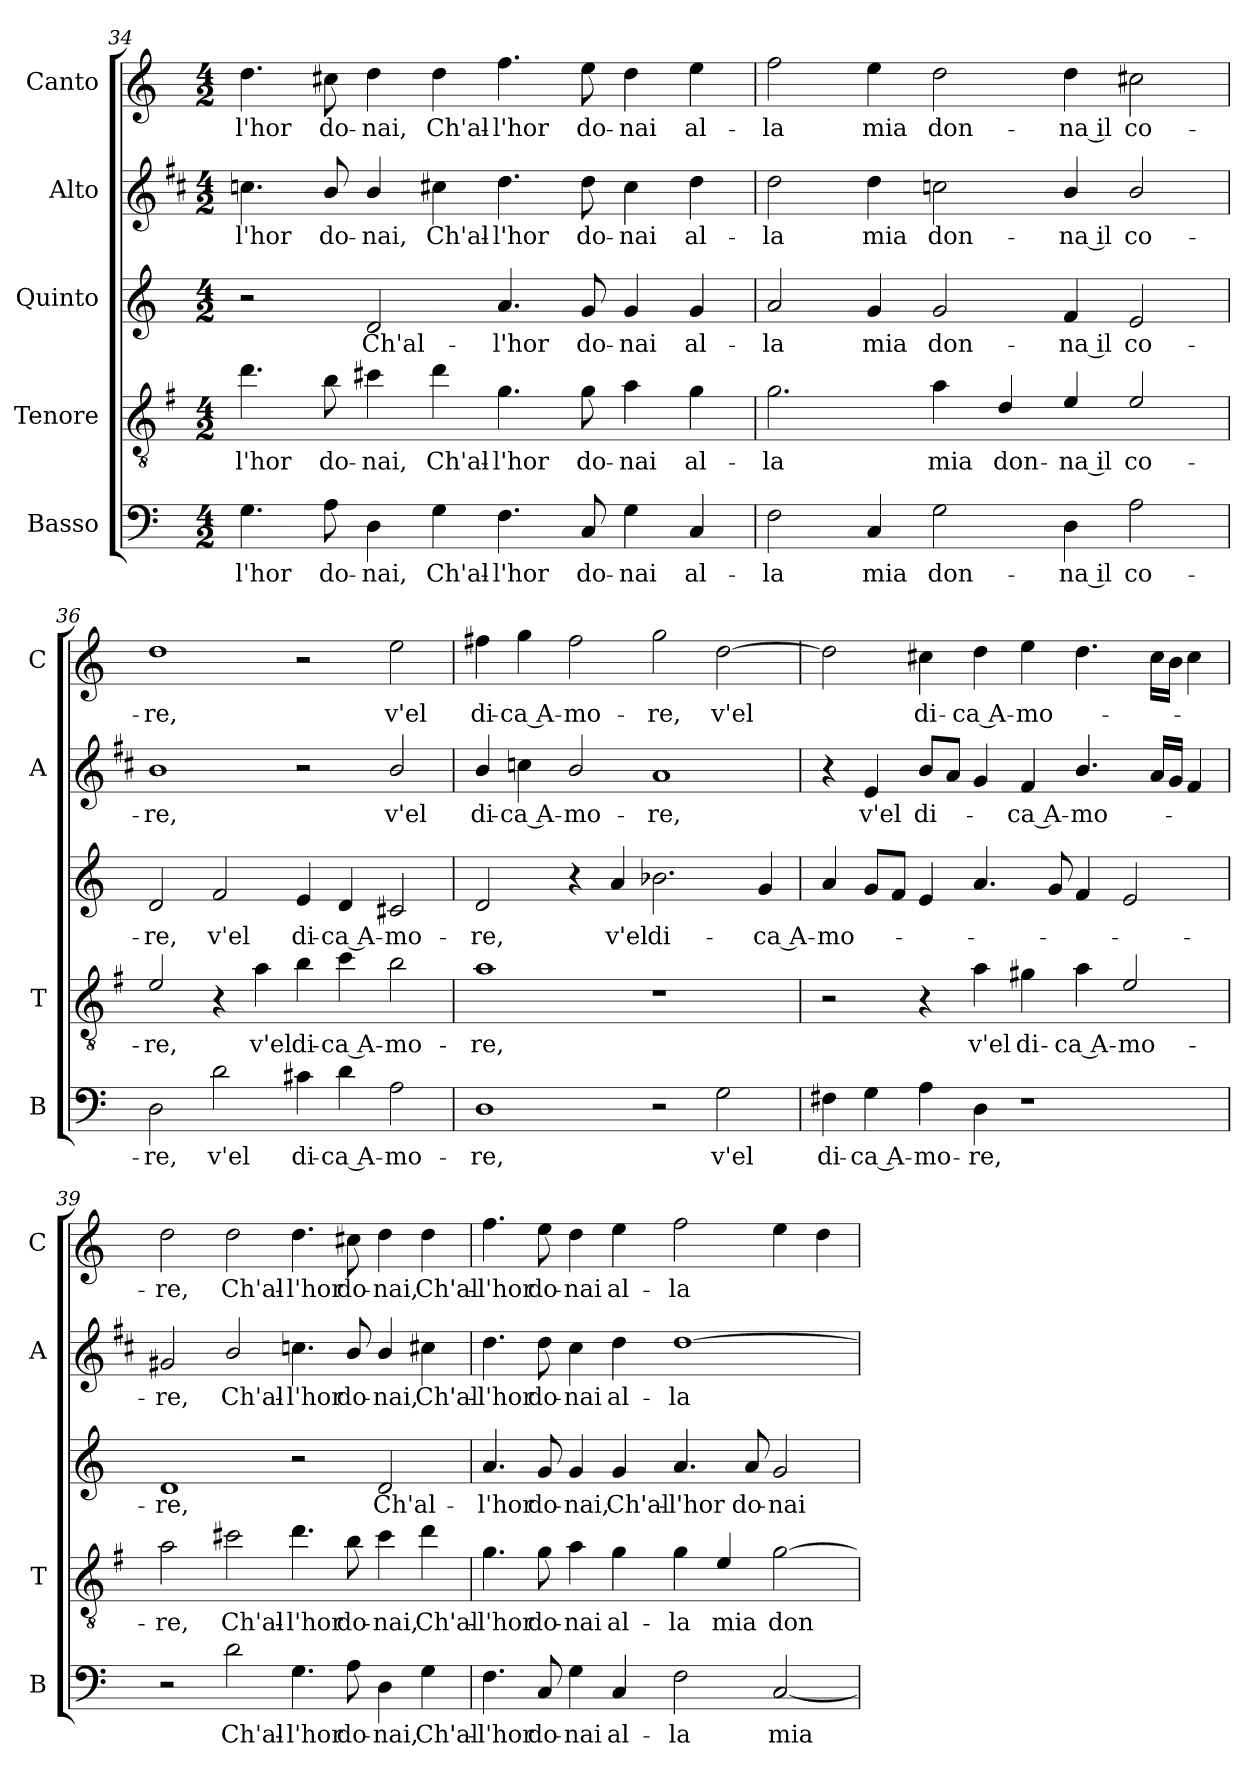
**kern	**text	**kern	**text	**kern	**text	**kern	**text	**kern	**text
*part5	*part5	*part4	*part4	*part3	*part3	*part2	*part2	*part1	*part1
*staff5	*staff5	*staff4	*staff4	*staff3	*staff3	*staff2	*staff2	*staff1	*staff1
*I"Basso	*	*I"Tenore	*	*I"Quinto	*	*I"Alto	*	*I"Canto	*
*I'B	*	*I'T	*	*	*	*I'A	*	*I'C	*
*clefF4	*	*clefGv2	*	*clefG2	*	*clefG2	*	*clefG2	*
*	*	*ITrd4c7	*	*	*	*ITrd1c2	*	*	*
*k[]	*	*k[]	*	*k[]	*	*k[]	*	*k[]	*
*C:	*	*C:	*	*C:	*	*C:	*	*C:	*
*M4/2	*	*M4/2	*	*M4/2	*	*M4/2	*	*M4/2	*
=34	=34	=34	=34	=34	=34	=34	=34	=34	=34
!	!LO:LY:b	!	!LO:LY:b	!	!	!	!LO:LY:b	!	!LO:LY:b
4.G\	-l'hor	4.g\	-l'hor	2r	.	4.b-X\	-l'hor	4.dd\	-l'hor
!	!LO:LY:b	!	!LO:LY:b	!	!	!	!LO:LY:b	!	!LO:LY:b
8A\	do-	8e\	do-	.	.	8a/	do-	8cc#X\	do-
!	!LO:LY:b	!	!LO:LY:b	!	!LO:LY:b	!	!LO:LY:b	!	!LO:LY:b
4D\	-nai,	4f#X\	-nai,	2d/	Ch'al-	4a/	-nai,	4dd\	-nai,
!	!LO:LY:b	!	!LO:LY:b	!	!	!	!LO:LY:b	!	!LO:LY:b
4G\	Ch'al-	4g\	Ch'al-	.	.	4bn\	Ch'al-	4dd\	Ch'al-
!	!LO:LY:b	!	!LO:LY:b	!	!LO:LY:b	!	!LO:LY:b	!	!LO:LY:b
4.F\	-l'hor	4.c\	-l'hor	4.a/	-l'hor	4.cc\	-l'hor	4.ff\	-l'hor
!	!LO:LY:b	!	!LO:LY:b	!	!LO:LY:b	!	!LO:LY:b	!	!LO:LY:b
8C/	do-	8c\	do-	8g/	do-	8cc\	do-	8ee\	do-
!	!LO:LY:b	!	!LO:LY:b	!	!LO:LY:b	!	!LO:LY:b	!	!LO:LY:b
4G\	-nai	4d\	-nai	4g/	-nai	4b\	-nai	4dd\	-nai
!	!LO:LY:b	!	!LO:LY:b	!	!LO:LY:b	!	!LO:LY:b	!	!LO:LY:b
4C/	al-	4c\	al-	4g/	al-	4cc\	al-	4ee\	al-
!!LO:LB:g=z
=35	=35	=35	=35	=35	=35	=35	=35	=35	=35
!	!LO:LY:b	!	!LO:LY:b	!	!LO:LY:b	!	!LO:LY:b	!	!LO:LY:b
2F\	-la	2.c\	-la	2a/	-la	2cc\	-la	2ff\	-la
!	!LO:LY:b	!	!	!	!LO:LY:b	!	!LO:LY:b	!	!LO:LY:b
4C/	mia	.	.	4g/	mia	4cc\	mia	4ee\	mia
!	!LO:LY:b	!	!LO:LY:b	!	!LO:LY:b	!	!LO:LY:b	!	!LO:LY:b
2G\	don-	4d\	mia	2g/	don-	2b-X\	don-	2dd\	don-
!	!	!	!LO:LY:b	!	!	!	!	!	!
.	.	4G/	don-	.	.	.	.	.	.
!	!LO:LY:b	!	!LO:LY:b	!	!LO:LY:b	!	!LO:LY:b	!	!LO:LY:b
4D\	-na il	4A/	-na il	4f/	-na il	4a/	-na il	4dd\	-na il
!	!LO:LY:b	!	!LO:LY:b	!	!LO:LY:b	!	!LO:LY:b	!	!LO:LY:b
2A\	co-	2A/	co-	2e/	co-	2a/	co-	2cc#X\	co-
=36	=36	=36	=36	=36	=36	=36	=36	=36	=36
!	!LO:LY:b	!	!LO:LY:b	!	!LO:LY:b	!	!LO:LY:b	!	!LO:LY:b
2D\	-re,	2A/	-re,	2d/	-re,	1a	-re,	1dd	-re,
!	!LO:LY:b	!	!	!	!LO:LY:b	!	!	!	!
2d\	v'el	4r	.	2f/	v'el	.	.	.	.
!	!	!	!LO:LY:b	!	!	!	!	!	!
.	.	4d\	v'el	.	.	.	.	.	.
!	!LO:LY:b	!	!LO:LY:b	!	!LO:LY:b	!	!	!	!
4c#X\	di-	4e\	di-	4e/	di-	2r	.	2r	.
!	!LO:LY:b	!	!LO:LY:b	!	!LO:LY:b	!	!	!	!
4d\	-ca A-	4f\	-ca A-	4d/	-ca A-	.	.	.	.
!	!LO:LY:b	!	!LO:LY:b	!	!LO:LY:b	!	!LO:LY:b	!	!LO:LY:b
2A\	-mo-	2e\	-mo-	2c#X/	-mo-	2a/	v'el	2ee\	v'el
=37	=37	=37	=37	=37	=37	=37	=37	=37	=37
!	!LO:LY:b	!	!LO:LY:b	!	!LO:LY:b	!	!LO:LY:b	!	!LO:LY:b
1D	-re,	1d	-re,	2d/	-re,	4a/	di-	4ff#X\	di-
!	!	!	!	!	!	!	!LO:LY:b	!	!LO:LY:b
.	.	.	.	.	.	4b-X\	-ca A-	4gg\	-ca A-
!	!	!	!	!	!	!	!LO:LY:b	!	!LO:LY:b
.	.	.	.	4r	.	2a/	-mo-	2ff#\	-mo-
!	!	!	!	!	!LO:LY:b	!	!	!	!
.	.	.	.	4a/	v'el	.	.	.	.
!	!	!	!	!	!LO:LY:b	!	!LO:LY:b	!	!LO:LY:b
2r	.	1r	.	2.b-X\	di-	1g	-re,	2gg\	-re,
!	!LO:LY:b	!	!	!	!	!	!	!	!LO:LY:b
2G\	v'el	.	.	.	.	.	.	[2dd\	v'el
!	!	!	!	!	!LO:LY:b	!	!	!	!
.	.	.	.	4g/	-ca A-	.	.	.	.
!!LO:LB:g=z
=38	=38	=38	=38	=38	=38	=38	=38	=38	=38
!	!LO:LY:b	!	!	!	!LO:LY:b	!	!	!	!
4F#X\	di-	2r	.	4a/	-mo-	4r	.	2dd\]	.
!	!LO:LY:b	!	!	!	!	!	!LO:LY:b	!	!
4G\	-ca A-	.	.	8g/L	.	4d/	v'el	.	.
.	.	.	.	8f/J	.	.	.	.	.
!	!LO:LY:b	!	!	!	!	!	!LO:LY:b	!	!LO:LY:b
4A\	-mo-	4r	.	4e/	.	8a/L	di-	4cc#X\	di-
.	.	.	.	.	.	8g/J	.	.	.
!	!LO:LY:b	!	!LO:LY:b	!	!	!	!	!	!LO:LY:b
4D\	-re,	4d\	v'el	4.a/	.	4f/	.	4dd\	-ca A-
!	!	!	!LO:LY:b	!	!	!	!LO:LY:b	!	!LO:LY:b
1r	.	4c#X\	di-	.	.	4e/	-ca A-	4ee\	-mo-
.	.	.	.	8g/	.	.	.	.	.
!	!	!	!LO:LY:b	!	!	!	!LO:LY:b	!	!
.	.	4d\	-ca A-	4f/	.	4.a/	-mo-	4.dd\	.
!	!	!	!LO:LY:b	!	!	!	!	!	!
.	.	2A/	-mo-	2e/	.	.	.	.	.
.	.	.	.	.	.	16g/LL	.	16cc#\LL	.
.	.	.	.	.	.	16f/JJ	.	16b\JJ	.
.	.	.	.	.	.	4e/	.	4cc#\	.
=39	=39	=39	=39	=39	=39	=39	=39	=39	=39
!	!	!	!LO:LY:b	!	!LO:LY:b	!	!LO:LY:b	!	!LO:LY:b
2r	.	2d\	-re,	1d	-re,	2f#X/	-re,	2dd\	-re,
!	!LO:LY:b	!	!LO:LY:b	!	!	!	!LO:LY:b	!	!LO:LY:b
2d\	Ch'al-	2f#X\	Ch'al-	.	.	2a/	Ch'al-	2dd\	Ch'al-
!	!LO:LY:b	!	!LO:LY:b	!	!	!	!LO:LY:b	!	!LO:LY:b
4.G\	-l'hor	4.g\	-l'hor	2r	.	4.b-X\	-l'hor	4.dd\	-l'hor
!	!LO:LY:b	!	!LO:LY:b	!	!	!	!LO:LY:b	!	!LO:LY:b
8A\	do-	8e\	do-	.	.	8a/	do-	8cc#X\	do-
!	!LO:LY:b	!	!LO:LY:b	!	!LO:LY:b	!	!LO:LY:b	!	!LO:LY:b
4D\	-nai,	4f#\	-nai,	2d/	Ch'al-	4a/	-nai,	4dd\	-nai,
!	!LO:LY:b	!	!LO:LY:b	!	!	!	!LO:LY:b	!	!LO:LY:b
4G\	Ch'al-	4g\	Ch'al-	.	.	4bn\	Ch'al-	4dd\	Ch'al-
=40	=40	=40	=40	=40	=40	=40	=40	=40	=40
!	!LO:LY:b	!	!LO:LY:b	!	!LO:LY:b	!	!LO:LY:b	!	!LO:LY:b
4.F\	-l'hor	4.c\	-l'hor	4.a/	-l'hor	4.cc\	-l'hor	4.ff\	-l'hor
!	!LO:LY:b	!	!LO:LY:b	!	!LO:LY:b	!	!LO:LY:b	!	!LO:LY:b
8C/	do-	8c\	do-	8g/	do-	8cc\	do-	8ee\	do-
!	!LO:LY:b	!	!LO:LY:b	!	!LO:LY:b	!	!LO:LY:b	!	!LO:LY:b
4G\	-nai	4d\	-nai	4g/	-nai,	4b\	-nai	4dd\	-nai
!	!LO:LY:b	!	!LO:LY:b	!	!LO:LY:b	!	!LO:LY:b	!	!LO:LY:b
4C/	al-	4c\	al-	4g/	Ch'al-	4cc\	al-	4ee\	al-
!	!LO:LY:b	!	!LO:LY:b	!	!LO:LY:b	!	!LO:LY:b	!	!LO:LY:b
2F\	-la	4c\	-la	4.a/	-l'hor	[1cc	-la	2ff\	-la
!	!	!	!LO:LY:b	!	!	!	!	!	!
.	.	4A/	mia	.	.	.	.	.	.
!	!	!	!	!	!LO:LY:b	!	!	!	!
.	.	.	.	8a/	do-	.	.	.	.
!	!LO:LY:b	!	!LO:LY:b	!	!LO:LY:b	!	!	!	!
[2C/	mia	[2c\	don-	2g/	-nai	.	.	4ee\	.
.	.	.	.	.	.	.	.	4dd\	.
=	=	=	=	=	=	=	=	=	=
*-	*-	*-	*-	*-	*-	*-	*-	*-	*-
